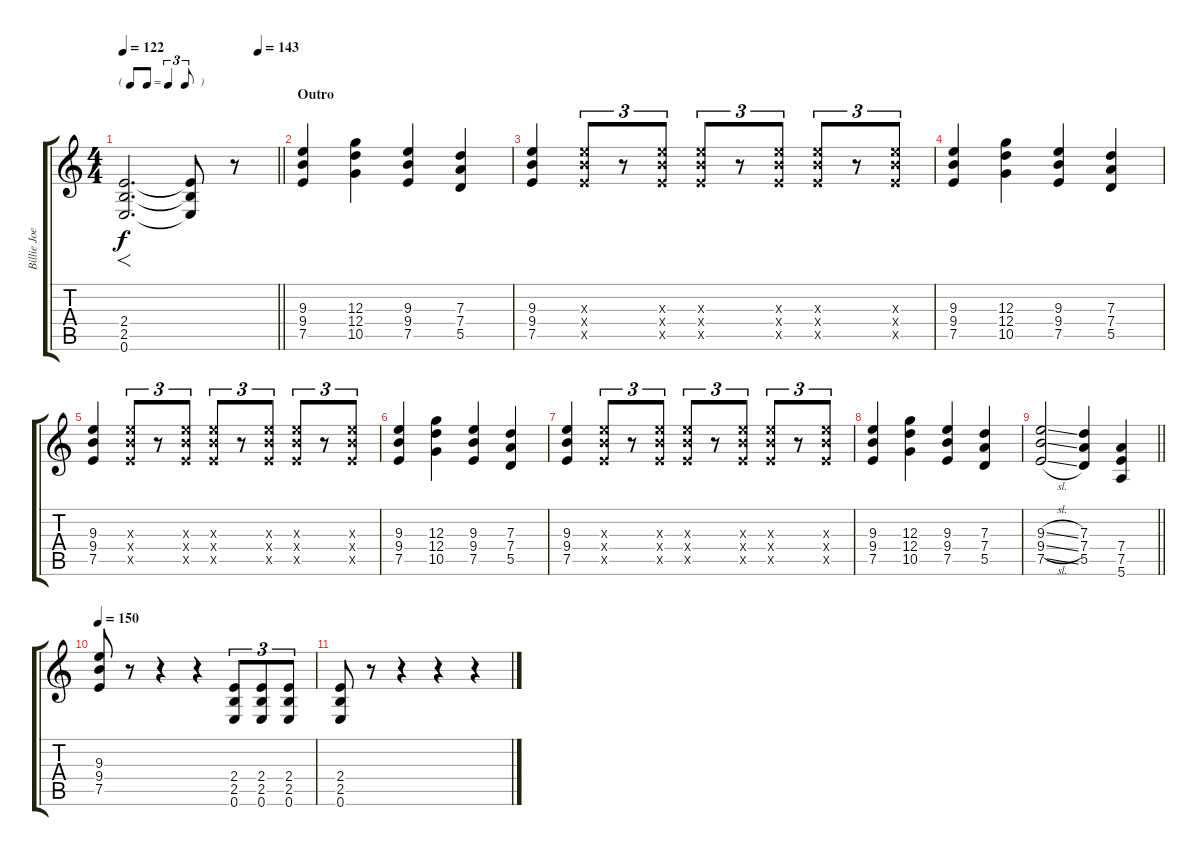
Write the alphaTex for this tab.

\track ("Billie Joe Armstrong - Guitar" "Billie Joe") {instrument distortionguitar}
\staff {score tabs}
\tuning (E4 B3 G3 D3 A2 E2) {hide}
\ts (4 4)
\tf triplet8th
\tempo 122
\tempo (143 0.875)
\clef g2
\barLineRight lightlight
\ks c
(2.4 2.5 0.6).2{f d dy f} (2.4{t} 2.5{t} 0.6{t}).8 r.8{volume 13} |
\section ("" "Outro")
(9.3 9.4 7.5).4 (12.3 12.4 10.5).4 (9.3 9.4 7.5).4 (7.3 7.4 5.5).4 |
(9.3 9.4 7.5).4 (9.3{x} 9.4{x} 7.5{x}).8{tu (3 2)} r.8{tu (3 2)} (9.3{x} 9.4{x} 7.5{x}).8{tu (3 2)} (9.3{x} 9.4{x} 7.5{x}).8{tu (3 2)} r.8{tu (3 2)} (9.3{x} 9.4{x} 7.5{x}).8{tu (3 2)} (9.3{x} 9.4{x} 7.5{x}).8{tu (3 2)} r.8{tu (3 2)} (9.3{x} 9.4{x} 7.5{x}).8{tu (3 2)} |
(9.3 9.4 7.5).4 (12.3 12.4 10.5).4 (9.3 9.4 7.5).4 (7.3 7.4 5.5).4 |
(9.3 9.4 7.5).4 (9.3{x} 9.4{x} 7.5{x}).8{tu (3 2)} r.8{tu (3 2)} (9.3{x} 9.4{x} 7.5{x}).8{tu (3 2)} (9.3{x} 9.4{x} 7.5{x}).8{tu (3 2)} r.8{tu (3 2)} (9.3{x} 9.4{x} 7.5{x}).8{tu (3 2)} (9.3{x} 9.4{x} 7.5{x}).8{tu (3 2)} r.8{tu (3 2)} (9.3{x} 9.4{x} 7.5{x}).8{tu (3 2)} |
(9.3 9.4 7.5).4 (12.3 12.4 10.5).4 (9.3 9.4 7.5).4 (7.3 7.4 5.5).4 |
(9.3 9.4 7.5).4 (9.3{x} 9.4{x} 7.5{x}).8{tu (3 2)} r.8{tu (3 2)} (9.3{x} 9.4{x} 7.5{x}).8{tu (3 2)} (9.3{x} 9.4{x} 7.5{x}).8{tu (3 2)} r.8{tu (3 2)} (9.3{x} 9.4{x} 7.5{x}).8{tu (3 2)} (9.3{x} 9.4{x} 7.5{x}).8{tu (3 2)} r.8{tu (3 2)} (9.3{x} 9.4{x} 7.5{x}).8{tu (3 2)} |
(9.3 9.4 7.5).4 (12.3 12.4 10.5).4 (9.3 9.4 7.5).4 (7.3 7.4 5.5).4 |
\barLineRight lightlight
(9.3{sl} 9.4{sl} 7.5{sl}).2 (7.3 7.4 5.5).4 (7.4 7.5 5.6).4 |
\tempo 150
(9.3 9.4 7.5).8 r.8 r.4 r.4 (2.4 2.5 0.6).8{tu (3 2)} (2.4 2.5 0.6).8{tu (3 2)} (2.4 2.5 0.6).8{tu (3 2)} |
(2.4 2.5 0.6).8 r.8 r.4 r.4 r.4
